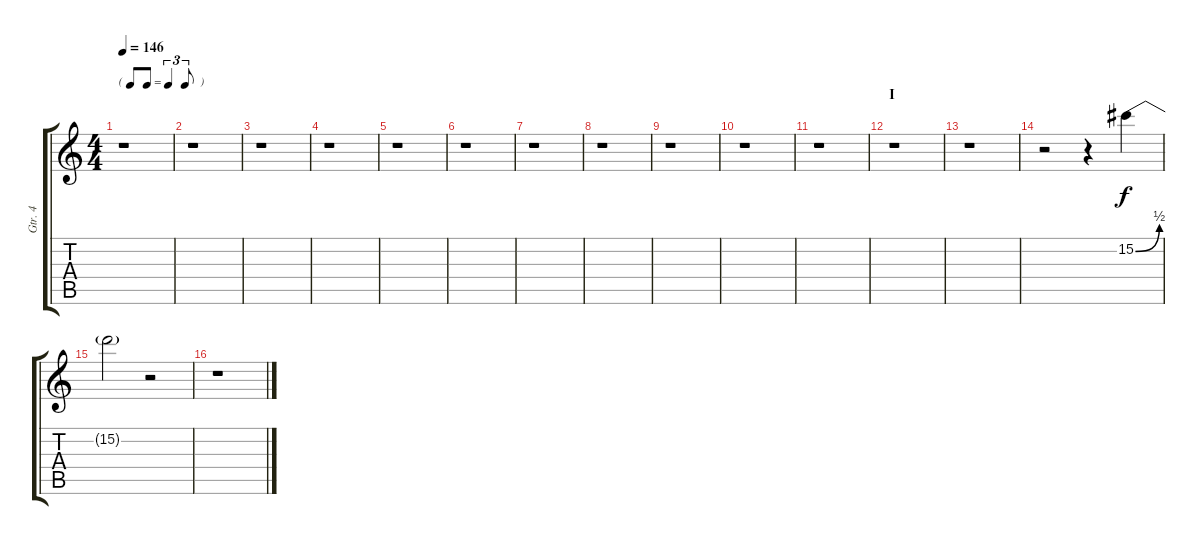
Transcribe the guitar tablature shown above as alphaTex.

\track ("Gtr. 4" "Gtr. 4") {instrument distortionguitar}
\staff {score tabs}
\tuning (Eb4 Bb3 Gb3 Db3 Ab2 Eb2) {hide}
\ts (4 4)
\tf triplet8th
\tempo 146
\clef g2
\ks c
r.1{dy f} |
r.1 |
r.1 |
r.1 |
r.1 |
r.1 |
r.1 |
r.1 |
r.1 |
r.1 |
r.1 |
\section ("" "I")
r.1 |
r.1 |
r.2 r.4 15.2{be (bend 0 0 60 2)}.4 |
15.2{t}.2 r.2 |
r.1
